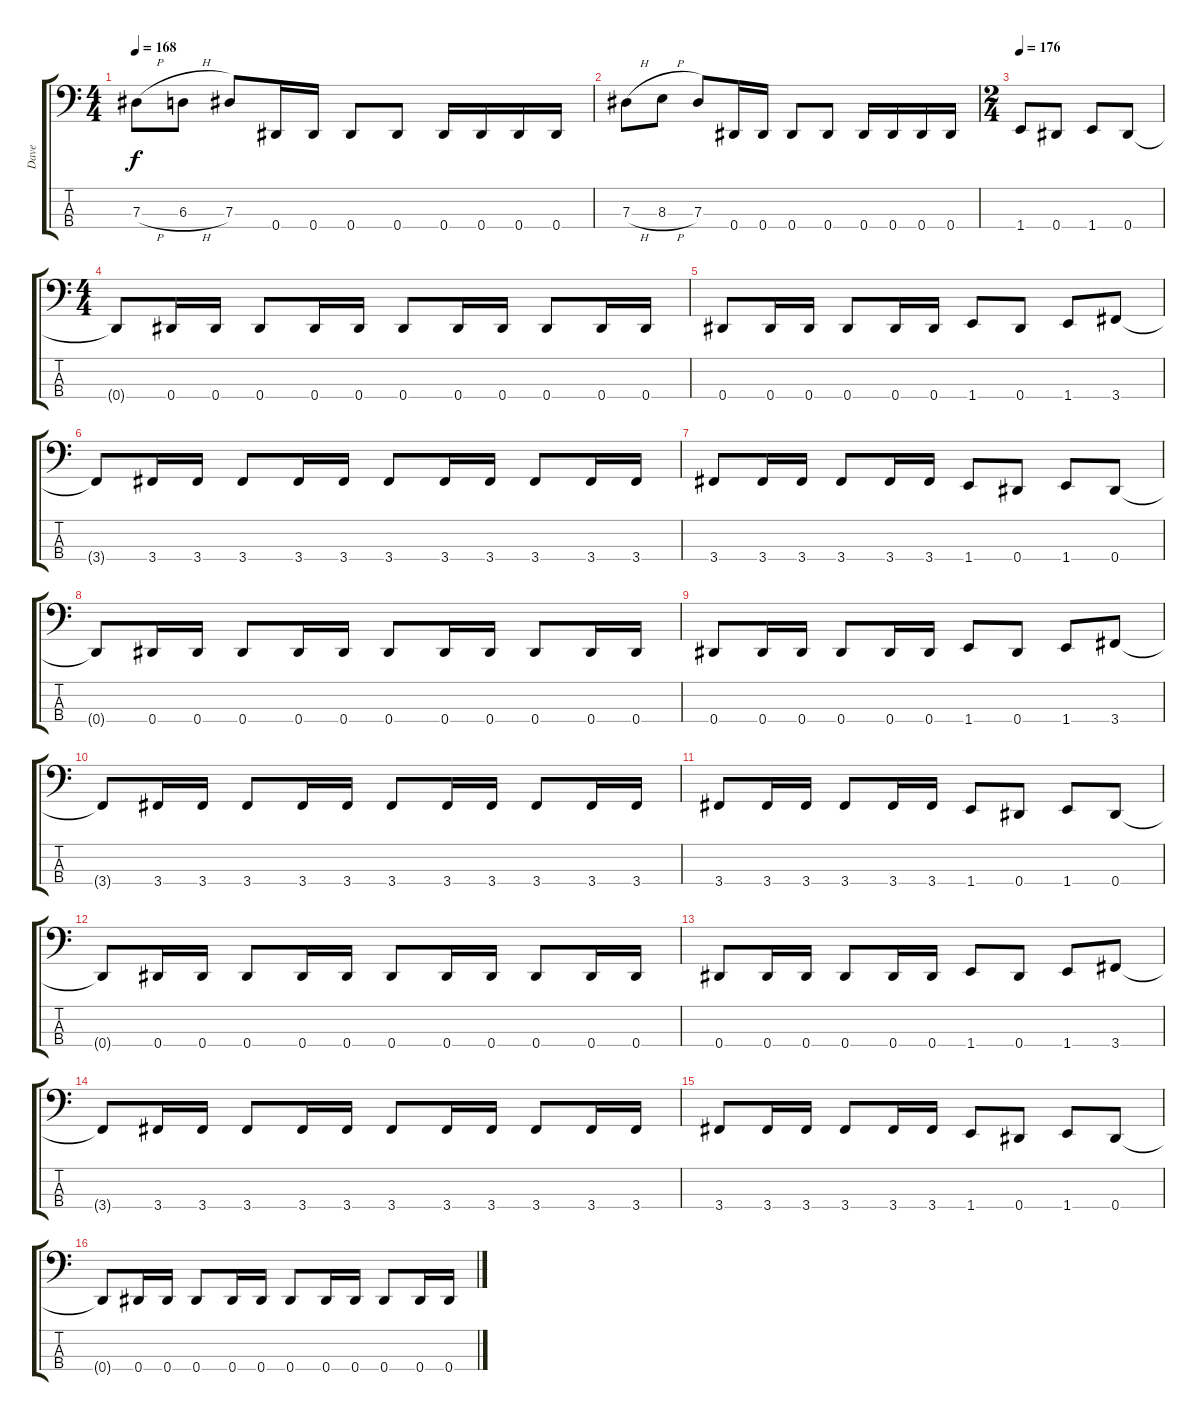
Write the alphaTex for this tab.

\track ("Dave" "Dave") {instrument electricbassfinger}
\staff {score tabs}
\tuning (Gb2 Db2 Ab1 Eb1) {hide}
\ts (4 4)
\tempo 168
\clef f4
\ks c
7.3{h}.8{dy f} 6.3{h}.8 7.3.8 0.4.16 0.4.16 0.4.8 0.4.8 0.4.16 0.4.16 0.4.16 0.4.16 |
7.3{h}.8 8.3{h}.8 7.3.8 0.4.16 0.4.16 0.4.8 0.4.8 0.4.16 0.4.16 0.4.16 0.4.16 |
\ts (2 4)
\tempo 176
1.4.8 0.4.8 1.4.8 0.4.8 |
\ts (4 4)
0.4{t}.8 0.4.16 0.4.16 0.4.8 0.4.16 0.4.16 0.4.8 0.4.16 0.4.16 0.4.8 0.4.16 0.4.16 |
0.4.8 0.4.16 0.4.16 0.4.8 0.4.16 0.4.16 1.4.8 0.4.8 1.4.8 3.4.8 |
3.4{t}.8 3.4.16 3.4.16 3.4.8 3.4.16 3.4.16 3.4.8 3.4.16 3.4.16 3.4.8 3.4.16 3.4.16 |
3.4.8 3.4.16 3.4.16 3.4.8 3.4.16 3.4.16 1.4.8 0.4.8 1.4.8 0.4.8 |
0.4{t}.8 0.4.16 0.4.16 0.4.8 0.4.16 0.4.16 0.4.8 0.4.16 0.4.16 0.4.8 0.4.16 0.4.16 |
0.4.8 0.4.16 0.4.16 0.4.8 0.4.16 0.4.16 1.4.8 0.4.8 1.4.8 3.4.8 |
3.4{t}.8 3.4.16 3.4.16 3.4.8 3.4.16 3.4.16 3.4.8 3.4.16 3.4.16 3.4.8 3.4.16 3.4.16 |
3.4.8 3.4.16 3.4.16 3.4.8 3.4.16 3.4.16 1.4.8 0.4.8 1.4.8 0.4.8 |
0.4{t}.8 0.4.16 0.4.16 0.4.8 0.4.16 0.4.16 0.4.8 0.4.16 0.4.16 0.4.8 0.4.16 0.4.16 |
0.4.8 0.4.16 0.4.16 0.4.8 0.4.16 0.4.16 1.4.8 0.4.8 1.4.8 3.4.8 |
3.4{t}.8 3.4.16 3.4.16 3.4.8 3.4.16 3.4.16 3.4.8 3.4.16 3.4.16 3.4.8 3.4.16 3.4.16 |
3.4.8 3.4.16 3.4.16 3.4.8 3.4.16 3.4.16 1.4.8 0.4.8 1.4.8 0.4.8 |
0.4{t}.8 0.4.16 0.4.16 0.4.8 0.4.16 0.4.16 0.4.8 0.4.16 0.4.16 0.4.8 0.4.16 0.4.16
